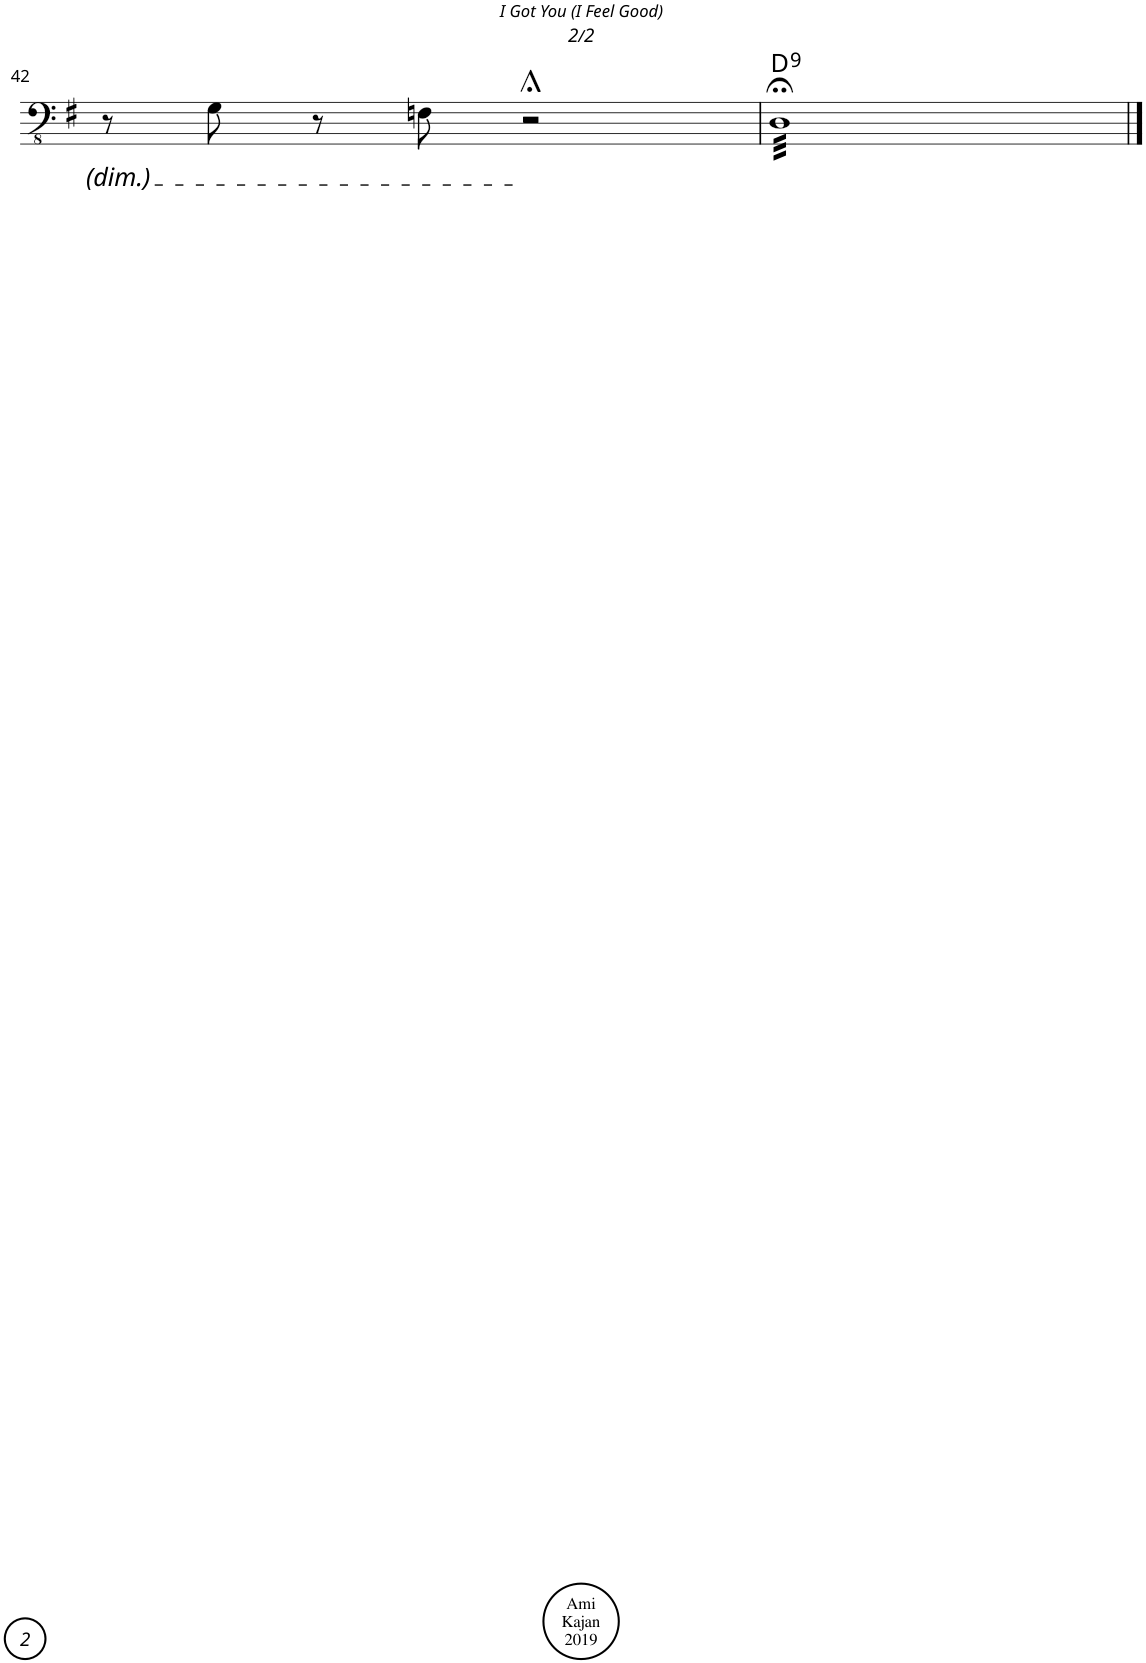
**kern	**harte
*part1	*part1
*staff1	*
*I"Piano	*
*I'Pno.	*
!!LO:PB:g=z
*clefFv4	*
*k[f#]	*
*M4/4	*
*met(c)	*
=42	=42
8r	.
8GG\	.
8r	.
8FFn\	.
2r;<	.
=43	=43
!	!LO:H:kt=9
*tremolo	*
32DD;<LLL	D:9
32DD;<	.
32DD;<	.
32DD;<	.
32DD;<	.
32DD;<	.
32DD;<	.
32DD;<	.
32DD;<	.
32DD;<	.
32DD;<	.
32DD;<	.
32DD;<	.
32DD;<	.
32DD;<	.
32DD;<	.
32DD;<	.
32DD;<	.
32DD;<	.
32DD;<	.
32DD;<	.
32DD;<	.
32DD;<	.
32DD;<	.
32DD;<	.
32DD;<	.
32DD;<	.
32DD;<	.
32DD;<	.
32DD;<	.
32DD;<	.
32DD;<JJJ	.
*Xtremolo	*
==	==
*-	*-
